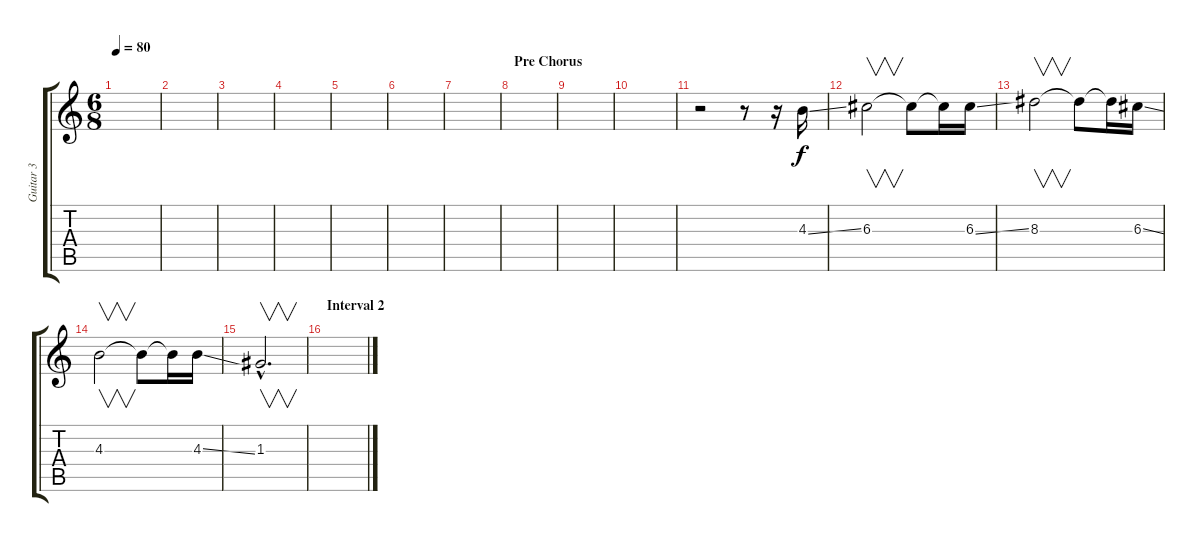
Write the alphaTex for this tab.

\track ("Guitar 3" "Guitar 3") {instrument distortionguitar}
\staff {score tabs}
\tuning (E4 B3 G3 D3 A2 E2) {hide}
\ts (6 8)
\tempo 80
\clef g2
\ks c
|
|
|
|
|
|
|
\section ("" "Pre Chorus")
|
|
|
r.2 r.8 r.16 4.3{ss}.16{dy f} |
6.3.2{v} 6.3{t}.8 6.3{t}.16 6.3{ss}.16 |
8.3.2{v} 8.3{t}.8 8.3{t}.16 6.3{ss}.16 |
4.3.2{v} 4.3{t}.8 4.3{t}.16 4.3{ss}.16 |
1.3{hac}.2{v d} |
\section ("" "Interval 2")
